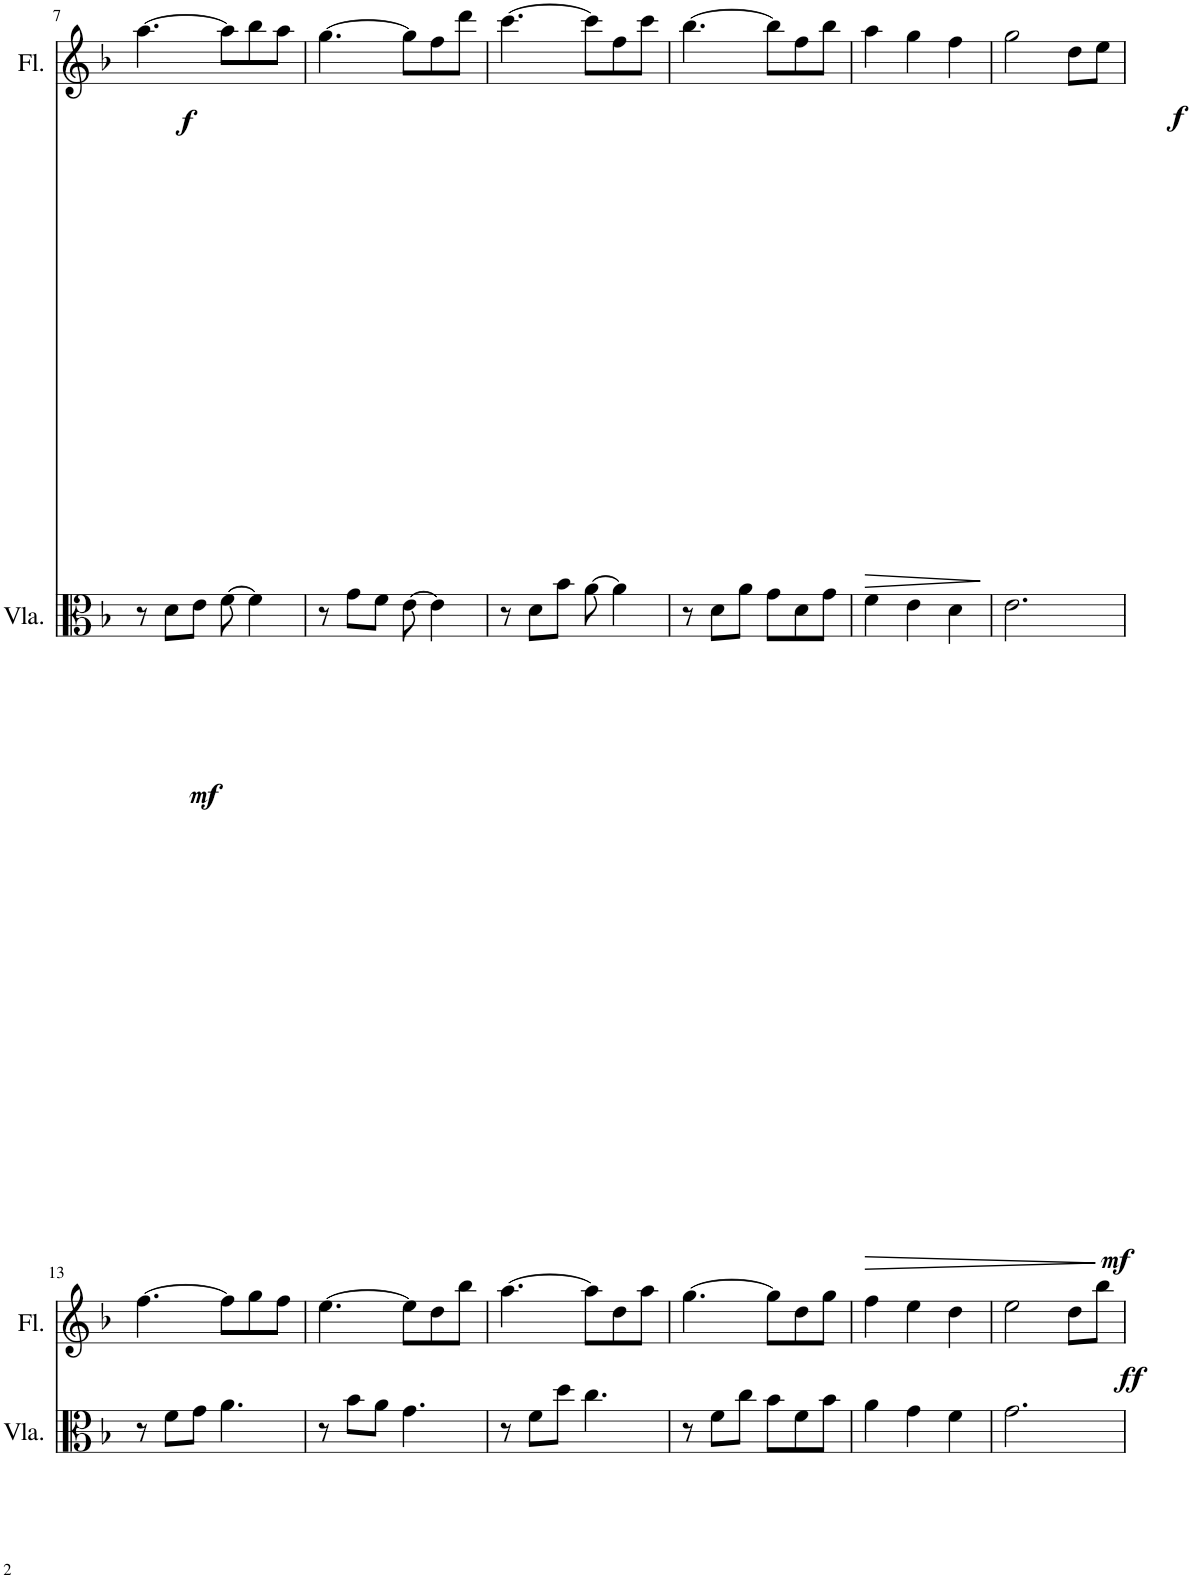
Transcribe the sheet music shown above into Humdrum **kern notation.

**kern	**dynam	**kern	**dynam
*part2	*part2	*part1	*part1
*staff2	*staff2	*staff1	*staff1
*I"Viola	*	*I"Flute	*
*I'Vla.	*	*I'Fl.	*
!!LO:PB:g=z
*clefC3	*	*clefG2	*
*k[b-]	*	*k[b-]	*
*M6/8	*	*M6/8	*
=7	=7	=7	=7
!	!	!	!LO:DY:b
8r	.	[4.aa\	f
!	!LO:DY:b	!	!
8d\L	mf	.	.
8e\J	.	.	.
[8f\	.	8aa\L]	.
4f\]	.	8bb-\	.
.	.	8aa\J	.
=8	=8	=8	=8
8r	.	[4.gg\	.
8g\L	.	.	.
8f\J	.	.	.
[8e\	.	8gg\L]	.
4e\]	.	8ff\	.
.	.	8ddd\J	.
=9	=9	=9	=9
8r	.	[4.ccc\	.
8d\L	.	.	.
8b-\J	.	.	.
[8a\	.	8ccc\L]	.
4a\]	.	8ff\	.
.	.	8ccc\J	.
=10	=10	=10	=10
8r	.	[4.bb-\	.
8d\L	.	.	.
8a\J	.	.	.
8g\L	.	8bb-\L]	.
8d\	.	8ff\	.
8g\J	.	8bb-\J	.
=11	=11	=11	=11
!	!LO:HP:b	!	!LO:HP:b
4f\	>	4aa\	>
4e\	.	4gg\	.
4d\	.	4ff\	.
.	]	.	]
=12	=12	=12	=12
!	!LO:DY:b	!	!
2.e\	mf	2gg\	.
.	.	8dd\L	.
!	!	!	!LO:DY:b
.	.	8ee\J	f
!!LO:LB:g=z
=13	=13	=13	=13
8r	.	[4.ff\	.
8f\L	.	.	.
8g\J	.	.	.
4.a\	.	8ff\L]	.
.	.	8gg\	.
.	.	8ff\J	.
=14	=14	=14	=14
8r	.	[4.ee\	.
8b-\L	.	.	.
8a\J	.	.	.
4.g\	.	8ee\L]	.
.	.	8dd\	.
.	.	8bb-\J	.
=15	=15	=15	=15
8r	.	[4.aa\	.
8f\L	.	.	.
8dd\J	.	.	.
4.cc\	.	8aa\L]	.
.	.	8dd\	.
.	.	8aa\J	.
=16	=16	=16	=16
8r	.	[4.gg\	.
8f\L	.	.	.
8cc\J	.	.	.
8b-\L	.	8gg\L]	.
8f\	.	8dd\	.
8b-\J	.	8gg\J	.
=17	=17	=17	=17
4a\	.	4ff\	.
4g\	.	4ee\	.
4f\	.	4dd\	.
=18	=18	=18	=18
2.g\	.	2ee\	.
!	!	!	!LO:DY:b
.	.	8dd\L	ff
.	.	8bb-\J	.
=	=	=	=
*-	*-	*-	*-
